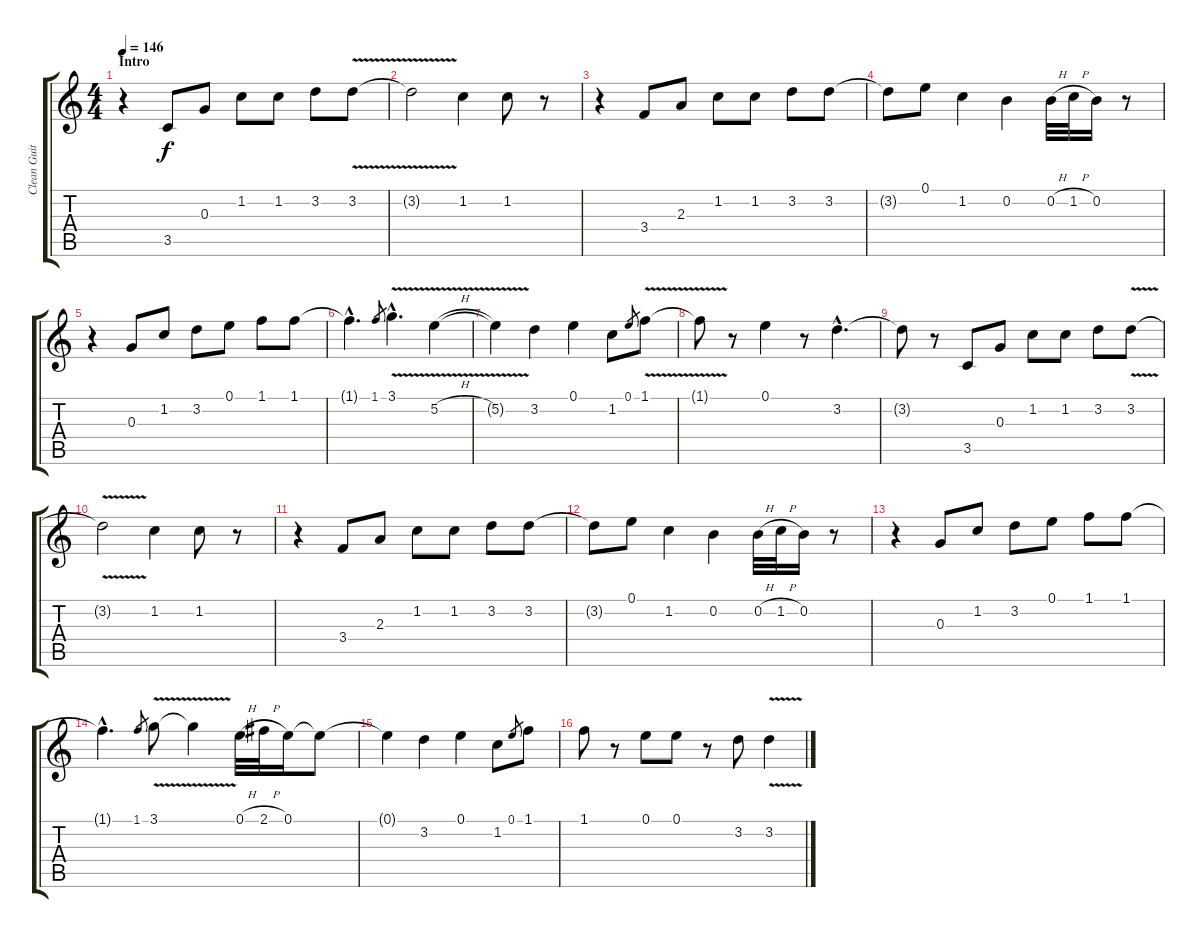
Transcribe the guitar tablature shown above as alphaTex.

\track ("Clean Guitar" "Clean Guit") {instrument acousticguitarsteel}
\staff {score tabs}
\tuning (E4 B3 G3 D3 A2 E2) {hide}
\ts (4 4)
\section ("" "Intro")
\tempo 146
\clef g2
\ks c
r.4{dy f instrument acousticguitarsteel} 3.5.8 0.3.8 1.2.8 1.2.8 3.2.8 3.2{v}.8 |
3.2{t}.2 1.2.4 1.2.8 r.8 |
r.4 3.4.8 2.3.8 1.2.8 1.2.8 3.2.8 3.2.8 |
3.2{t}.8 0.1.8 1.2.4 0.2.4 0.2{h}.32 1.2{h}.32 0.2.16 r.8 |
r.4 0.3.8 1.2.8 3.2.8 0.1.8 1.1.8 1.1.8 |
1.1{hac t}.4{d} 1.1.8{gr} 3.1{v hac}.4{d} 5.2{v h}.4 |
5.2{t}.4 3.2.4 0.1.4 1.2.8 0.1.8{gr} 1.1{v}.8 |
1.1{t}.8 r.8 0.1.4 r.8 3.2{hac}.4{d} |
3.2{t}.8 r.8 3.5.8 0.3.8 1.2.8 1.2.8 3.2.8 3.2{v}.8 |
3.2{t}.2 1.2.4 1.2.8 r.8 |
r.4 3.4.8 2.3.8 1.2.8 1.2.8 3.2.8 3.2.8 |
3.2{t}.8 0.1.8 1.2.4 0.2.4 0.2{h}.32 1.2{h}.32 0.2.16 r.8 |
r.4 0.3.8 1.2.8 3.2.8 0.1.8 1.1.8 1.1.8 |
1.1{hac t}.4{d} 1.1.8{gr} 3.1{v}.8 3.1{t}.4 0.1{h}.32 2.1{h}.32 0.1.16 0.1{t}.8 |
0.1{t}.4 3.2.4 0.1.4 1.2.8 0.1.8{gr} 1.1.8 |
1.1.8 r.8 0.1.8 0.1.8 r.8 3.2.8 3.2{v}.4
